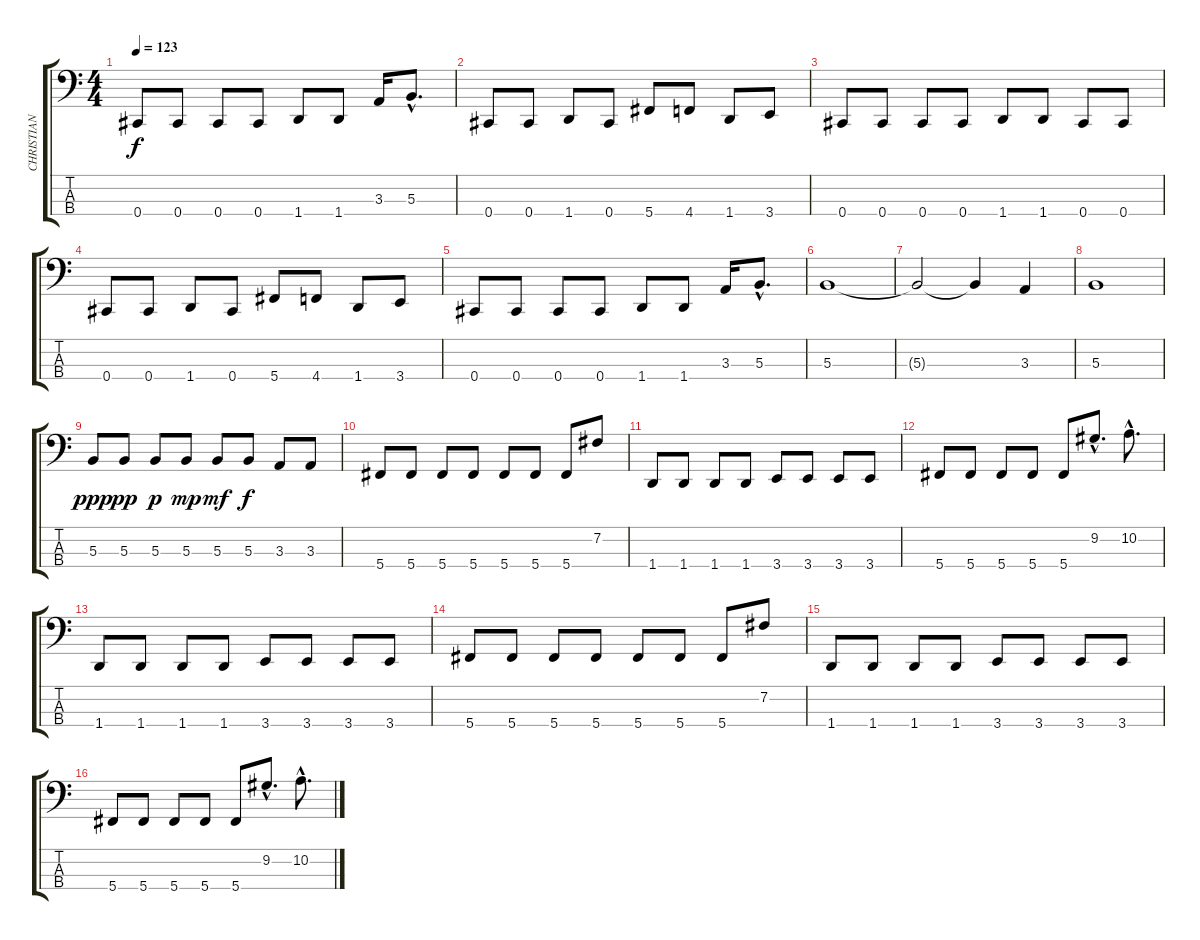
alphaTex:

\track ("CHRISTIAN ÄLVESTAM " "CHRISTIAN ") {instrument electricbassfinger}
\staff {score tabs}
\tuning (E2 B1 Gb1 Db1) {hide}
\ts (4 4)
\tempo 123
\clef f4
\ks c
0.4.8{dy f} 0.4.8 0.4.8 0.4.8 1.4.8 1.4.8 3.3.16 5.3{hac}.8{d} |
0.4.8 0.4.8 1.4.8 0.4.8 5.4.8 4.4.8 1.4.8 3.4.8 |
0.4.8 0.4.8 0.4.8 0.4.8 1.4.8 1.4.8 0.4.8 0.4.8 |
0.4.8 0.4.8 1.4.8 0.4.8 5.4.8 4.4.8 1.4.8 3.4.8 |
0.4.8 0.4.8 0.4.8 0.4.8 1.4.8 1.4.8 3.3.16 5.3{hac}.8{d} |
5.3.1 |
5.3{t}.2 5.3{t}.4 3.3.4 |
5.3.1 |
5.3.8{dy ppp} 5.3.8{dy pp} 5.3.8{dy p} 5.3.8{dy mp} 5.3.8{dy mf} 5.3.8{dy f} 3.3.8 3.3.8 |
5.4.8 5.4.8 5.4.8 5.4.8 5.4.8 5.4.8 5.4.8 7.2.8 |
1.4.8 1.4.8 1.4.8 1.4.8 3.4.8 3.4.8 3.4.8 3.4.8 |
5.4.8 5.4.8 5.4.8 5.4.8 5.4.8 9.2{hac}.8{d} 10.2{hac}.8{d} |
1.4.8 1.4.8 1.4.8 1.4.8 3.4.8 3.4.8 3.4.8 3.4.8 |
5.4.8 5.4.8 5.4.8 5.4.8 5.4.8 5.4.8 5.4.8 7.2.8 |
1.4.8 1.4.8 1.4.8 1.4.8 3.4.8 3.4.8 3.4.8 3.4.8 |
5.4.8 5.4.8 5.4.8 5.4.8 5.4.8 9.2{hac}.8{d} 10.2{hac}.8{d}
